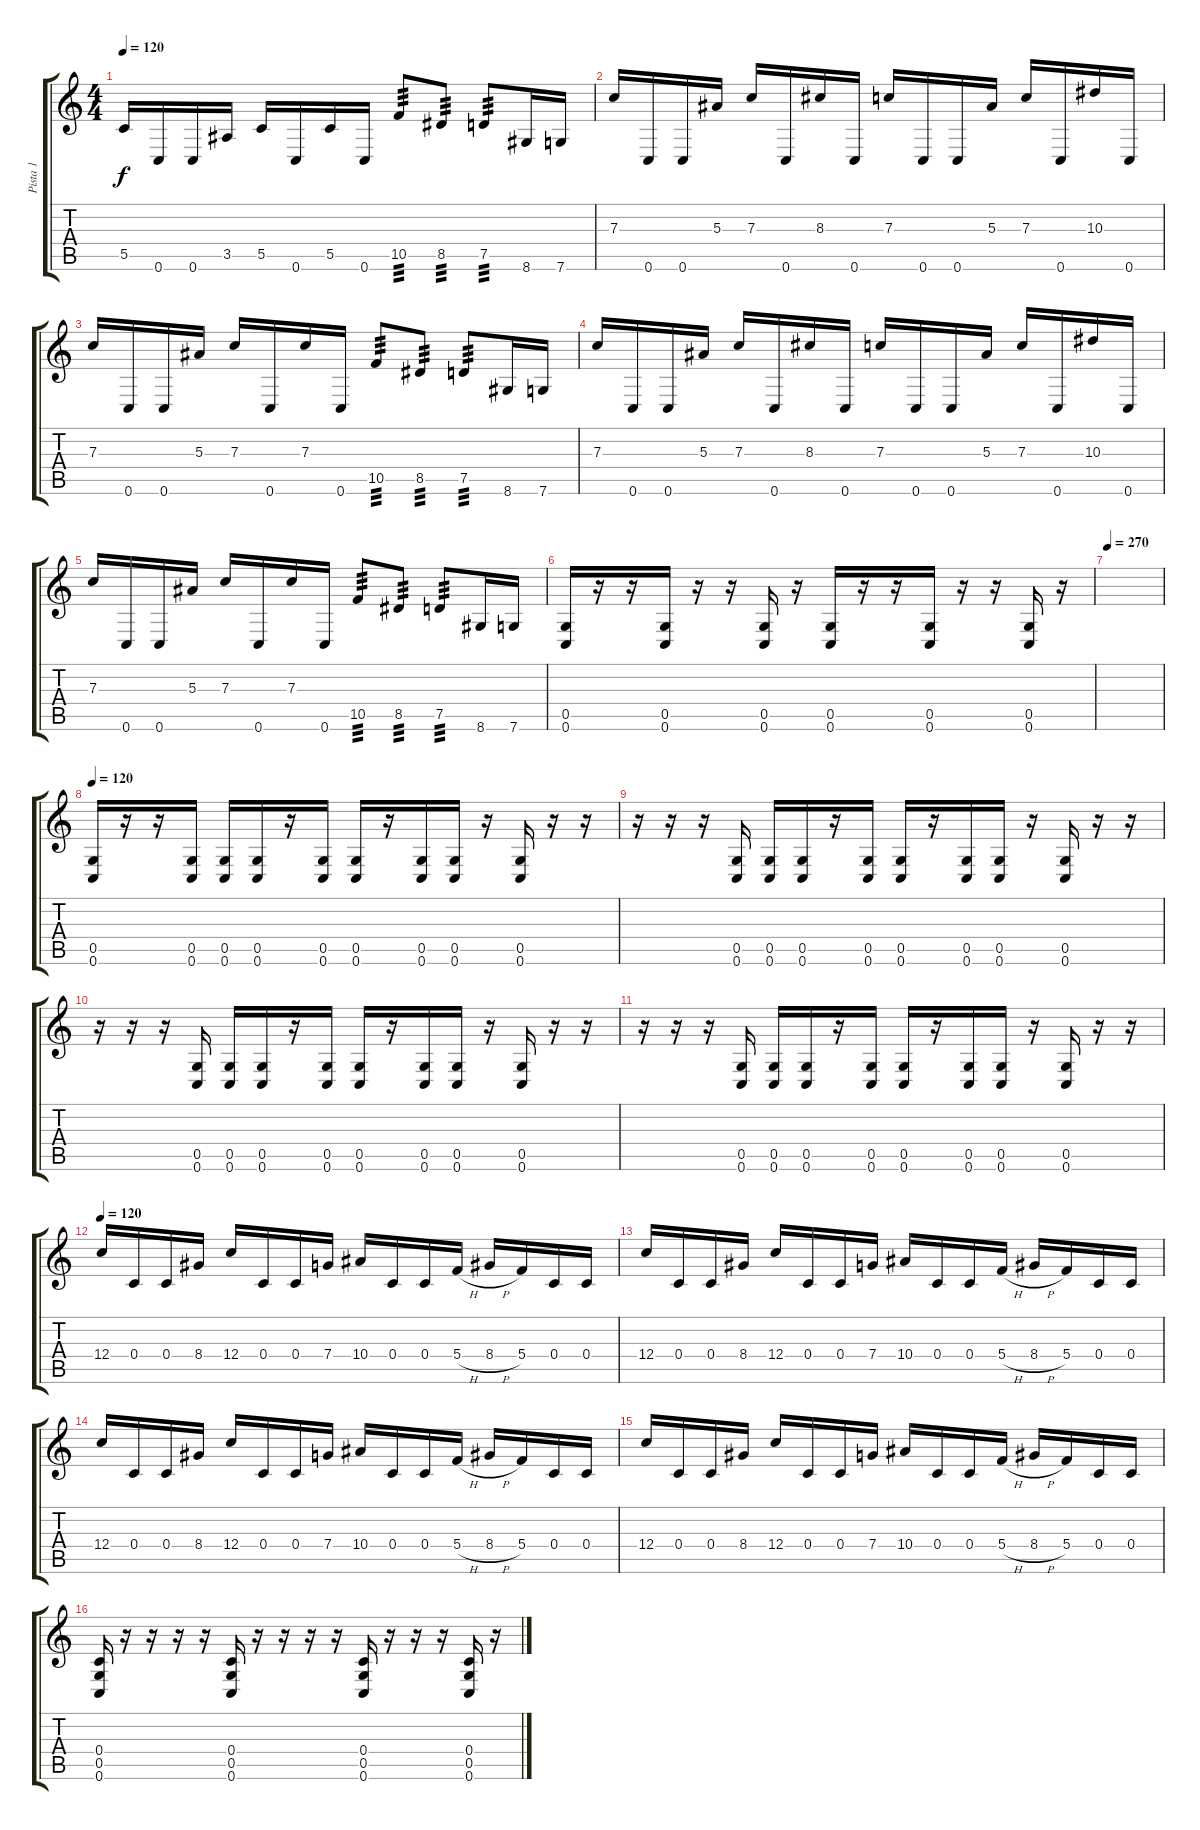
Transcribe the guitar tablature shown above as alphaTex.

\track ("Pista 1" "Pista 1") {instrument distortionguitar}
\staff {score tabs}
\tuning (D4 A3 F3 C3 G2 C2) {hide}
\ts (4 4)
\tempo 120
\clef g2
\ks c
5.5.16{dy f} 0.6.16 0.6.16 3.5.16 5.5.16 0.6.16 5.5.16 0.6.16 10.5.8{tp 3} 8.5.8{tp 3} 7.5.8{tp 3} 8.6.16 7.6.16 |
7.3.16 0.6.16 0.6.16 5.3.16 7.3.16 0.6.16 8.3.16 0.6.16 7.3.16 0.6.16 0.6.16 5.3.16 7.3.16 0.6.16 10.3.16 0.6.16 |
7.3.16 0.6.16 0.6.16 5.3.16 7.3.16 0.6.16 7.3.16 0.6.16 10.5.8{tp 3} 8.5.8{tp 3} 7.5.8{tp 3} 8.6.16 7.6.16 |
7.3.16 0.6.16 0.6.16 5.3.16 7.3.16 0.6.16 8.3.16 0.6.16 7.3.16 0.6.16 0.6.16 5.3.16 7.3.16 0.6.16 10.3.16 0.6.16 |
7.3.16 0.6.16 0.6.16 5.3.16 7.3.16 0.6.16 7.3.16 0.6.16 10.5.8{tp 3} 8.5.8{tp 3} 7.5.8{tp 3} 8.6.16 7.6.16 |
(0.5 0.6).16 r.16 r.16 (0.5 0.6).16 r.16 r.16 (0.5 0.6).16 r.16 (0.5 0.6).16 r.16 r.16 (0.5 0.6).16 r.16 r.16 (0.5 0.6).16 r.16 |
\tempo 270
|
\tempo 120
(0.5 0.6).16 r.16 r.16 (0.5 0.6).16 (0.5 0.6).16 (0.5 0.6).16 r.16 (0.5 0.6).16 (0.5 0.6).16 r.16 (0.5 0.6).16 (0.5 0.6).16 r.16 (0.5 0.6).16 r.16 r.16 |
r.16 r.16 r.16 (0.5 0.6).16 (0.5 0.6).16 (0.5 0.6).16 r.16 (0.5 0.6).16 (0.5 0.6).16 r.16 (0.5 0.6).16 (0.5 0.6).16 r.16 (0.5 0.6).16 r.16 r.16 |
r.16 r.16 r.16 (0.5 0.6).16 (0.5 0.6).16 (0.5 0.6).16 r.16 (0.5 0.6).16 (0.5 0.6).16 r.16 (0.5 0.6).16 (0.5 0.6).16 r.16 (0.5 0.6).16 r.16 r.16 |
r.16 r.16 r.16 (0.5 0.6).16 (0.5 0.6).16 (0.5 0.6).16 r.16 (0.5 0.6).16 (0.5 0.6).16 r.16 (0.5 0.6).16 (0.5 0.6).16 r.16 (0.5 0.6).16 r.16 r.16 |
\tempo 120
12.4.16 0.4.16 0.4.16 8.4.16 12.4.16 0.4.16 0.4.16 7.4.16 10.4.16 0.4.16 0.4.16 5.4{h}.16 8.4{h}.16 5.4.16 0.4.16 0.4.16 |
12.4.16 0.4.16 0.4.16 8.4.16 12.4.16 0.4.16 0.4.16 7.4.16 10.4.16 0.4.16 0.4.16 5.4{h}.16 8.4{h}.16 5.4.16 0.4.16 0.4.16 |
12.4.16 0.4.16 0.4.16 8.4.16 12.4.16 0.4.16 0.4.16 7.4.16 10.4.16 0.4.16 0.4.16 5.4{h}.16 8.4{h}.16 5.4.16 0.4.16 0.4.16 |
12.4.16 0.4.16 0.4.16 8.4.16 12.4.16 0.4.16 0.4.16 7.4.16 10.4.16 0.4.16 0.4.16 5.4{h}.16 8.4{h}.16 5.4.16 0.4.16 0.4.16 |
(0.4 0.5 0.6).16 r.16 r.16 r.16 r.16 (0.4 0.5 0.6).16 r.16 r.16 r.16 r.16 (0.4 0.5 0.6).16 r.16 r.16 r.16 (0.4 0.5 0.6).16 r.16
